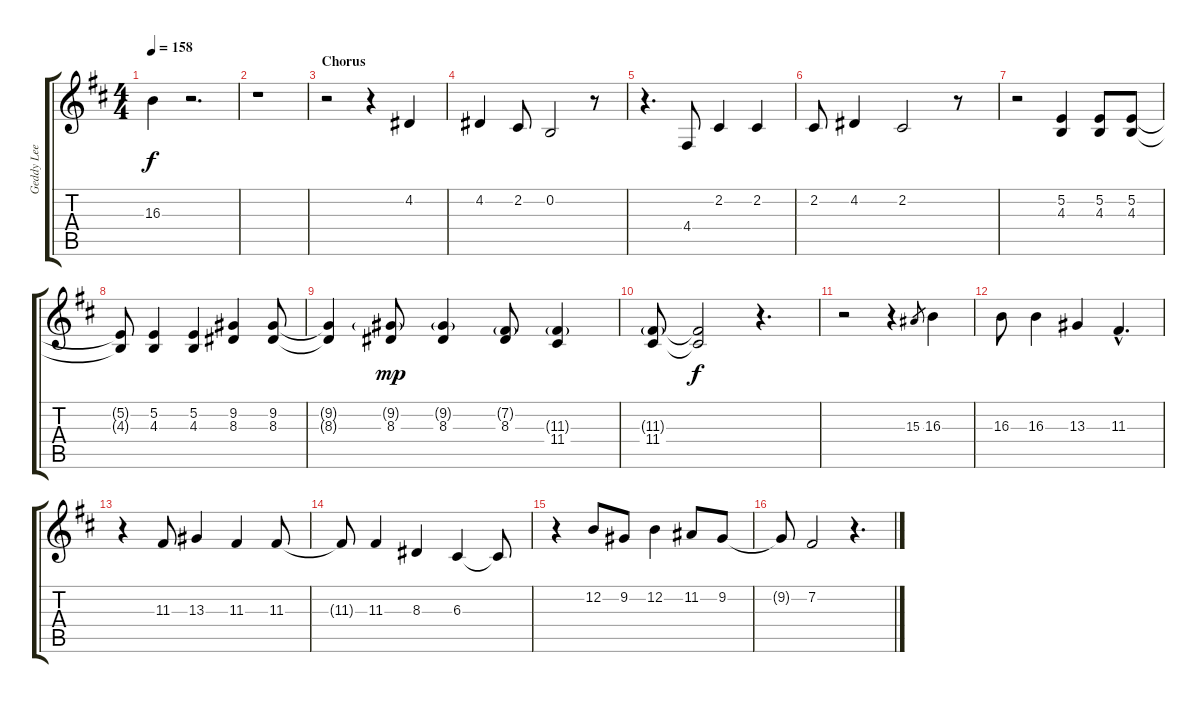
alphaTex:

\track ("Geddy Lee (vocals)" "Geddy Lee ") {instrument lead2sawtooth}
\staff {score tabs}
\tuning (E4 B3 G3 D3 A2 E2) {hide}
\ts (4 4)
\tempo 158
\clef g2
\ks bminor
16.3{t}.4{dy f} r.2{d} |
r.1 |
\section ("" "Chorus")
r.2 r.4 4.2.4 |
4.2.4 2.2.8 0.2.2 r.8 |
r.4{d} 4.4.8 2.2.4 2.2.4 |
2.2.8 4.2.4 2.2.2 r.8 |
r.2 (5.2 4.3).4 (5.2 4.3).8 (5.2 4.3).8 |
(5.2{t} 4.3{t}).8 (5.2 4.3).4 (5.2 4.3).4 (9.2 8.3).4 (9.2 8.3).8 |
(9.2{t} 8.3{t}).4 (9.2{g} 8.3).8{dy mp} (9.2{g} 8.3).4 (7.2{g} 8.3).8 (11.3{g} 11.4).4 |
(11.3{g} 11.4).8 (11.3{t} 11.4{t}).2{dy f} r.4{d} |
r.2 r.4 15.3.8{gr} 16.3.4 |
16.3.8 16.3.4 13.3.4 11.3{hac}.4{d} |
r.4 11.3.8 13.3.4 11.3.4 11.3.8 |
11.3{t}.8 11.3.4 8.3.4 6.3.4 6.3{t}.8 |
r.4 12.2.8 9.2.8 12.2.4 11.2.8 9.2.8 |
9.2{t}.8 7.2.2 r.4{d}
